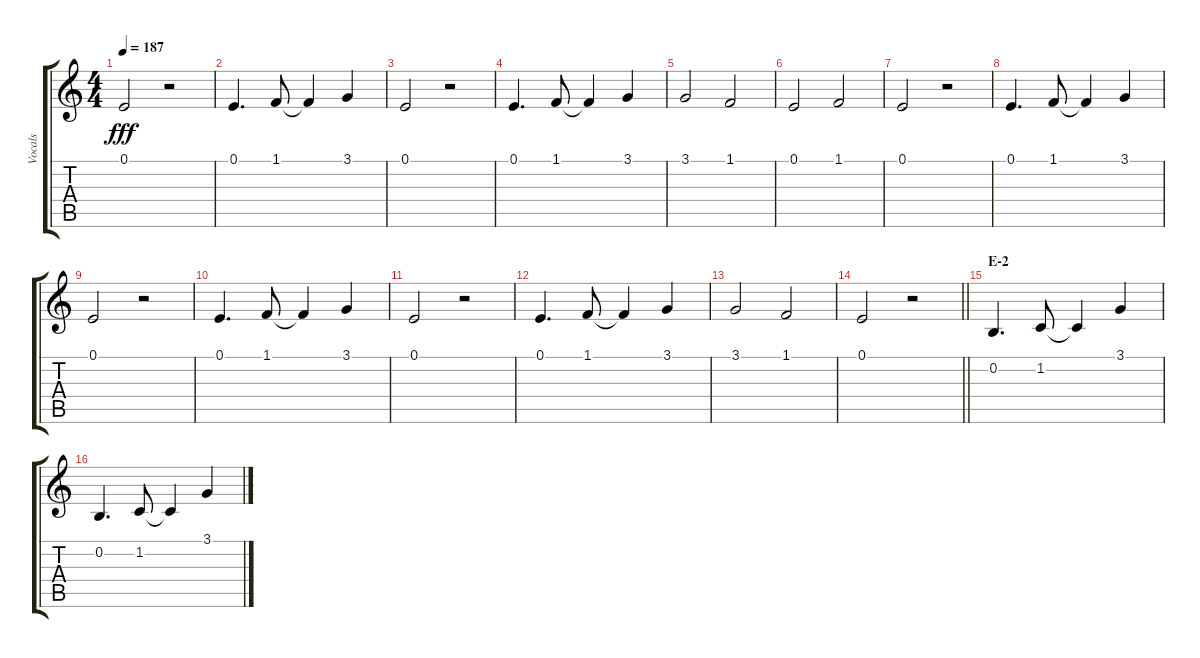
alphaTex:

\track ("Vocals" "Vocals") {instrument voiceoohs}
\staff {score tabs}
\tuning (E4 B3 G3 D3 A2 E2) {hide}
\ts (4 4)
\tempo 187
\clef g2
\ks c
0.1.2{dy fff} r.2 |
0.1.4{d} 1.1.8 1.1{t}.4 3.1.4 |
0.1.2 r.2 |
0.1.4{d} 1.1.8 1.1{t}.4 3.1.4 |
3.1.2 1.1.2 |
0.1.2 1.1.2 |
0.1.2 r.2 |
0.1.4{d} 1.1.8 1.1{t}.4 3.1.4 |
0.1.2 r.2 |
0.1.4{d} 1.1.8 1.1{t}.4 3.1.4 |
0.1.2 r.2 |
0.1.4{d} 1.1.8 1.1{t}.4 3.1.4 |
3.1.2 1.1.2 |
\barLineRight lightlight
0.1.2 r.2 |
\section ("" "E-2")
0.2.4{d} 1.2.8 1.2{t}.4 3.1.4 |
0.2.4{d} 1.2.8 1.2{t}.4 3.1.4
